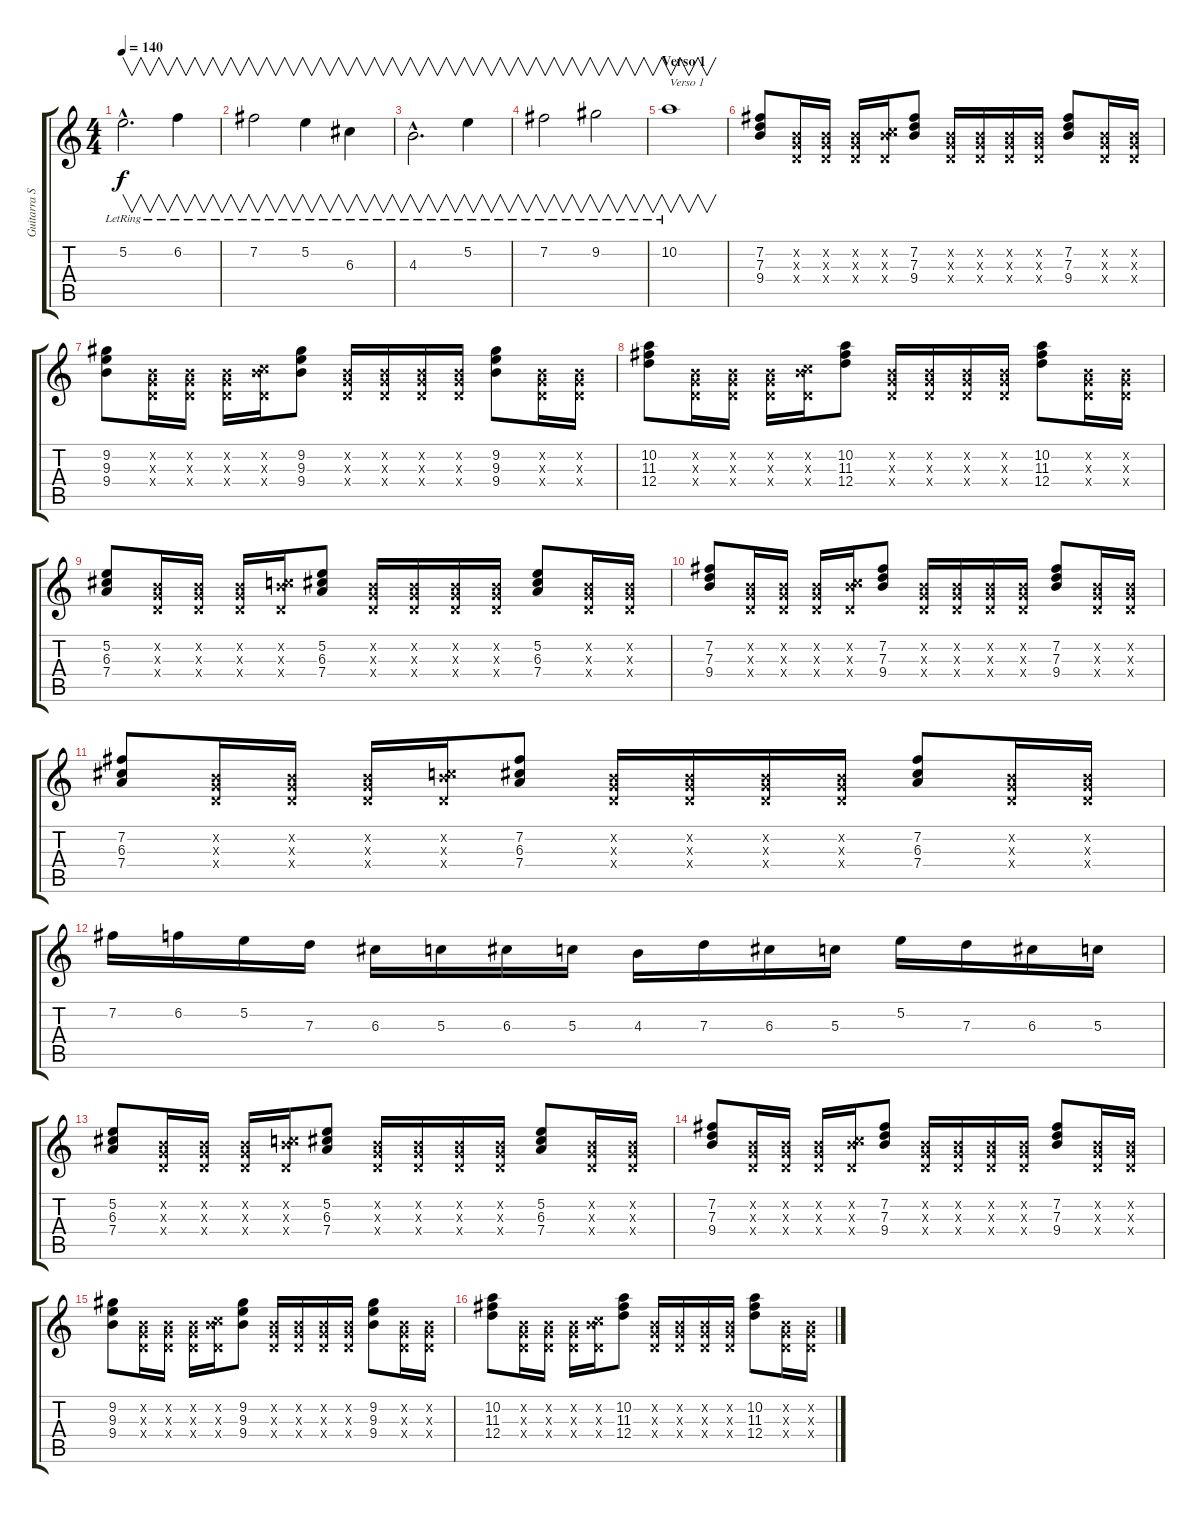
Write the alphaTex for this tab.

\track ("Guitarra Solo" "Guitarra S") {instrument distortionguitar}
\staff {score tabs}
\tuning (E4 B3 G3 D3 A2 E2) {hide}
\ts (4 4)
\tempo 140
\clef g2
\ks c
5.2{hac lr}.2{v d dy f} 6.2{lr}.4{v} |
7.2{lr}.2{v} 5.2{lr}.4{v} 6.3{lr}.4{v} |
4.3{hac lr}.2{v d} 5.2{lr}.4{v} |
7.2{lr}.2{v} 9.2{lr}.2{v} |
\section ("" "Verso 1")
10.2{lr}.1{v txt "Verso 1"} |
(7.2 7.3 9.4).8 (0.2{x} 0.3{x} 0.4{x}).16 (0.2{x} 0.3{x} 0.4{x}).16 (0.2{x} 0.3{x} 0.4{x}).16 (0.2{x} 5.3{x} 0.4{x}).16 (7.2 7.3 9.4).8 (0.2{x} 0.3{x} 0.4{x}).16 (0.2{x} 0.3{x} 0.4{x}).16 (0.2{x} 0.3{x} 0.4{x}).16 (0.2{x} 0.3{x} 0.4{x}).16 (7.2 7.3 9.4).8 (0.2{x} 0.3{x} 0.4{x}).16 (0.2{x} 0.3{x} 0.4{x}).16 |
(9.2 9.3 9.4).8 (0.2{x} 0.3{x} 0.4{x}).16 (0.2{x} 0.3{x} 0.4{x}).16 (0.2{x} 0.3{x} 0.4{x}).16 (0.2{x} 5.3{x} 0.4{x}).16 (9.2 9.3 9.4).8 (0.2{x} 0.3{x} 0.4{x}).16 (0.2{x} 0.3{x} 0.4{x}).16 (0.2{x} 0.3{x} 0.4{x}).16 (0.2{x} 0.3{x} 0.4{x}).16 (9.2 9.3 9.4).8 (0.2{x} 0.3{x} 0.4{x}).16 (0.2{x} 0.3{x} 0.4{x}).16 |
(10.2 11.3 12.4).8 (0.2{x} 0.3{x} 0.4{x}).16 (0.2{x} 0.3{x} 0.4{x}).16 (0.2{x} 0.3{x} 0.4{x}).16 (0.2{x} 5.3{x} 0.4{x}).16 (10.2 11.3 12.4).8 (0.2{x} 0.3{x} 0.4{x}).16 (0.2{x} 0.3{x} 0.4{x}).16 (0.2{x} 0.3{x} 0.4{x}).16 (0.2{x} 0.3{x} 0.4{x}).16 (10.2 11.3 12.4).8 (0.2{x} 0.3{x} 0.4{x}).16 (0.2{x} 0.3{x} 0.4{x}).16 |
(5.2 6.3 7.4).8 (0.2{x} 0.3{x} 0.4{x}).16 (0.2{x} 0.3{x} 0.4{x}).16 (0.2{x} 0.3{x} 0.4{x}).16 (0.2{x} 5.3{x} 0.4{x}).16 (5.2 6.3 7.4).8 (0.2{x} 0.3{x} 0.4{x}).16 (0.2{x} 0.3{x} 0.4{x}).16 (0.2{x} 0.3{x} 0.4{x}).16 (0.2{x} 0.3{x} 0.4{x}).16 (5.2 6.3 7.4).8 (0.2{x} 0.3{x} 0.4{x}).16 (0.2{x} 0.3{x} 0.4{x}).16 |
(7.2 7.3 9.4).8 (0.2{x} 0.3{x} 0.4{x}).16 (0.2{x} 0.3{x} 0.4{x}).16 (0.2{x} 0.3{x} 0.4{x}).16 (0.2{x} 5.3{x} 0.4{x}).16 (7.2 7.3 9.4).8 (0.2{x} 0.3{x} 0.4{x}).16 (0.2{x} 0.3{x} 0.4{x}).16 (0.2{x} 0.3{x} 0.4{x}).16 (0.2{x} 0.3{x} 0.4{x}).16 (7.2 7.3 9.4).8 (0.2{x} 0.3{x} 0.4{x}).16 (0.2{x} 0.3{x} 0.4{x}).16 |
(7.2 6.3 7.4).8 (0.2{x} 0.3{x} 0.4{x}).16 (0.2{x} 0.3{x} 0.4{x}).16 (0.2{x} 0.3{x} 0.4{x}).16 (0.2{x} 5.3{x} 0.4{x}).16 (7.2 6.3 7.4).8 (0.2{x} 0.3{x} 0.4{x}).16 (0.2{x} 0.3{x} 0.4{x}).16 (0.2{x} 0.3{x} 0.4{x}).16 (0.2{x} 0.3{x} 0.4{x}).16 (7.2 6.3 7.4).8 (0.2{x} 0.3{x} 0.4{x}).16 (0.2{x} 0.3{x} 0.4{x}).16 |
7.2.16 6.2.16 5.2.16 7.3.16 6.3.16 5.3.16 6.3.16 5.3.16 4.3.16 7.3.16 6.3.16 5.3.16 5.2.16 7.3.16 6.3.16 5.3.16 |
(5.2 6.3 7.4).8 (0.2{x} 0.3{x} 0.4{x}).16 (0.2{x} 0.3{x} 0.4{x}).16 (0.2{x} 0.3{x} 0.4{x}).16 (0.2{x} 5.3{x} 0.4{x}).16 (5.2 6.3 7.4).8 (0.2{x} 0.3{x} 0.4{x}).16 (0.2{x} 0.3{x} 0.4{x}).16 (0.2{x} 0.3{x} 0.4{x}).16 (0.2{x} 0.3{x} 0.4{x}).16 (5.2 6.3 7.4).8 (0.2{x} 0.3{x} 0.4{x}).16 (0.2{x} 0.3{x} 0.4{x}).16 |
(7.2 7.3 9.4).8 (0.2{x} 0.3{x} 0.4{x}).16 (0.2{x} 0.3{x} 0.4{x}).16 (0.2{x} 0.3{x} 0.4{x}).16 (0.2{x} 5.3{x} 0.4{x}).16 (7.2 7.3 9.4).8 (0.2{x} 0.3{x} 0.4{x}).16 (0.2{x} 0.3{x} 0.4{x}).16 (0.2{x} 0.3{x} 0.4{x}).16 (0.2{x} 0.3{x} 0.4{x}).16 (7.2 7.3 9.4).8 (0.2{x} 0.3{x} 0.4{x}).16 (0.2{x} 0.3{x} 0.4{x}).16 |
(9.2 9.3 9.4).8 (0.2{x} 0.3{x} 0.4{x}).16 (0.2{x} 0.3{x} 0.4{x}).16 (0.2{x} 0.3{x} 0.4{x}).16 (0.2{x} 5.3{x} 0.4{x}).16 (9.2 9.3 9.4).8 (0.2{x} 0.3{x} 0.4{x}).16 (0.2{x} 0.3{x} 0.4{x}).16 (0.2{x} 0.3{x} 0.4{x}).16 (0.2{x} 0.3{x} 0.4{x}).16 (9.2 9.3 9.4).8 (0.2{x} 0.3{x} 0.4{x}).16 (0.2{x} 0.3{x} 0.4{x}).16 |
(10.2 11.3 12.4).8 (0.2{x} 0.3{x} 0.4{x}).16 (0.2{x} 0.3{x} 0.4{x}).16 (0.2{x} 0.3{x} 0.4{x}).16 (0.2{x} 5.3{x} 0.4{x}).16 (10.2 11.3 12.4).8 (0.2{x} 0.3{x} 0.4{x}).16 (0.2{x} 0.3{x} 0.4{x}).16 (0.2{x} 0.3{x} 0.4{x}).16 (0.2{x} 0.3{x} 0.4{x}).16 (10.2 11.3 12.4).8 (0.2{x} 0.3{x} 0.4{x}).16 (0.2{x} 0.3{x} 0.4{x}).16
